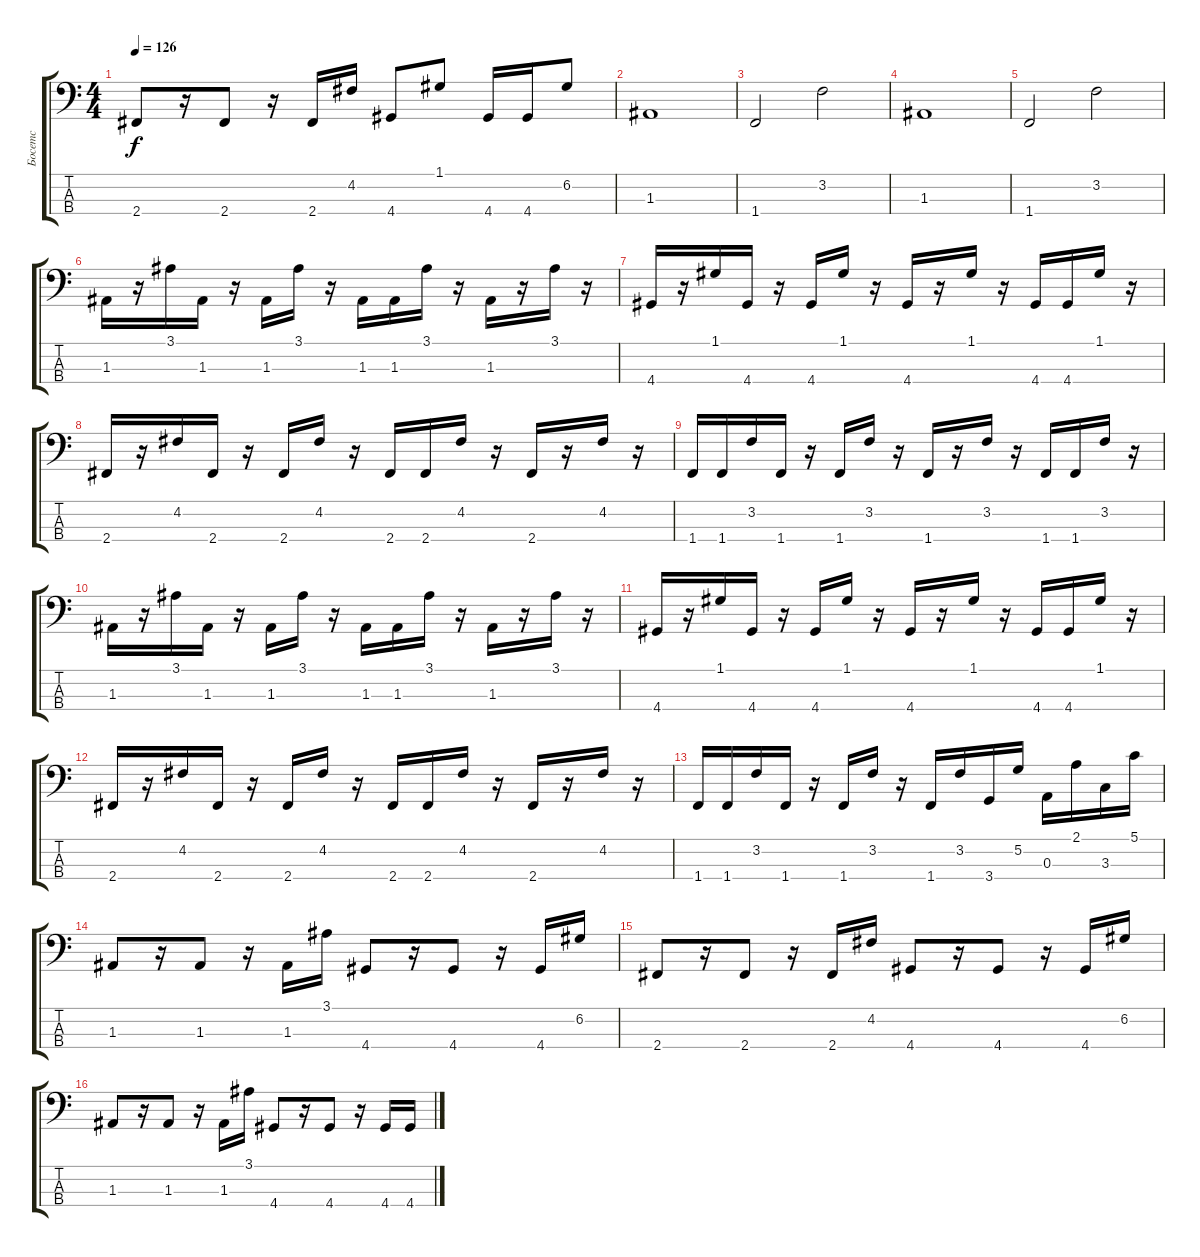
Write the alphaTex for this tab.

\track ("Босетс" "Босетс") {instrument electricbassfinger}
\staff {score tabs}
\tuning (G2 D2 A1 E1) {hide}
\ts (4 4)
\tempo 126
\clef f4
\ks c
2.4.8{dy f} r.16 2.4.8 r.16 2.4.16 4.2.16 4.4.8 1.1.8 4.4.16 4.4.16 6.2.8 |
1.3.1 |
1.4.2 3.2.2 |
1.3.1 |
1.4.2 3.2.2 |
1.3.16 r.16 3.1.16 1.3.16 r.16 1.3.16 3.1.16 r.16 1.3.16 1.3.16 3.1.16 r.16 1.3.16 r.16 3.1.16 r.16 |
4.4.16 r.16 1.1.16 4.4.16 r.16 4.4.16 1.1.16 r.16 4.4.16 r.16 1.1.16 r.16 4.4.16 4.4.16 1.1.16 r.16 |
2.4.16 r.16 4.2.16 2.4.16 r.16 2.4.16 4.2.16 r.16 2.4.16 2.4.16 4.2.16 r.16 2.4.16 r.16 4.2.16 r.16 |
1.4.16 1.4.16 3.2.16 1.4.16 r.16 1.4.16 3.2.16 r.16 1.4.16 r.16 3.2.16 r.16 1.4.16 1.4.16 3.2.16 r.16 |
1.3.16 r.16 3.1.16 1.3.16 r.16 1.3.16 3.1.16 r.16 1.3.16 1.3.16 3.1.16 r.16 1.3.16 r.16 3.1.16 r.16 |
4.4.16 r.16 1.1.16 4.4.16 r.16 4.4.16 1.1.16 r.16 4.4.16 r.16 1.1.16 r.16 4.4.16 4.4.16 1.1.16 r.16 |
2.4.16 r.16 4.2.16 2.4.16 r.16 2.4.16 4.2.16 r.16 2.4.16 2.4.16 4.2.16 r.16 2.4.16 r.16 4.2.16 r.16 |
1.4.16 1.4.16 3.2.16 1.4.16 r.16 1.4.16 3.2.16 r.16 1.4.16 3.2.16 3.4.16 5.2.16 0.3.16 2.1.16 3.3.16 5.1.16 |
1.3.8 r.16 1.3.8 r.16 1.3.16 3.1.16 4.4.8 r.16 4.4.8 r.16 4.4.16 6.2.16 |
2.4.8 r.16 2.4.8 r.16 2.4.16 4.2.16 4.4.8 r.16 4.4.8 r.16 4.4.16 6.2.16 |
1.3.8 r.16 1.3.8 r.16 1.3.16 3.1.16 4.4.8 r.16 4.4.8 r.16 4.4.16 4.4.16
